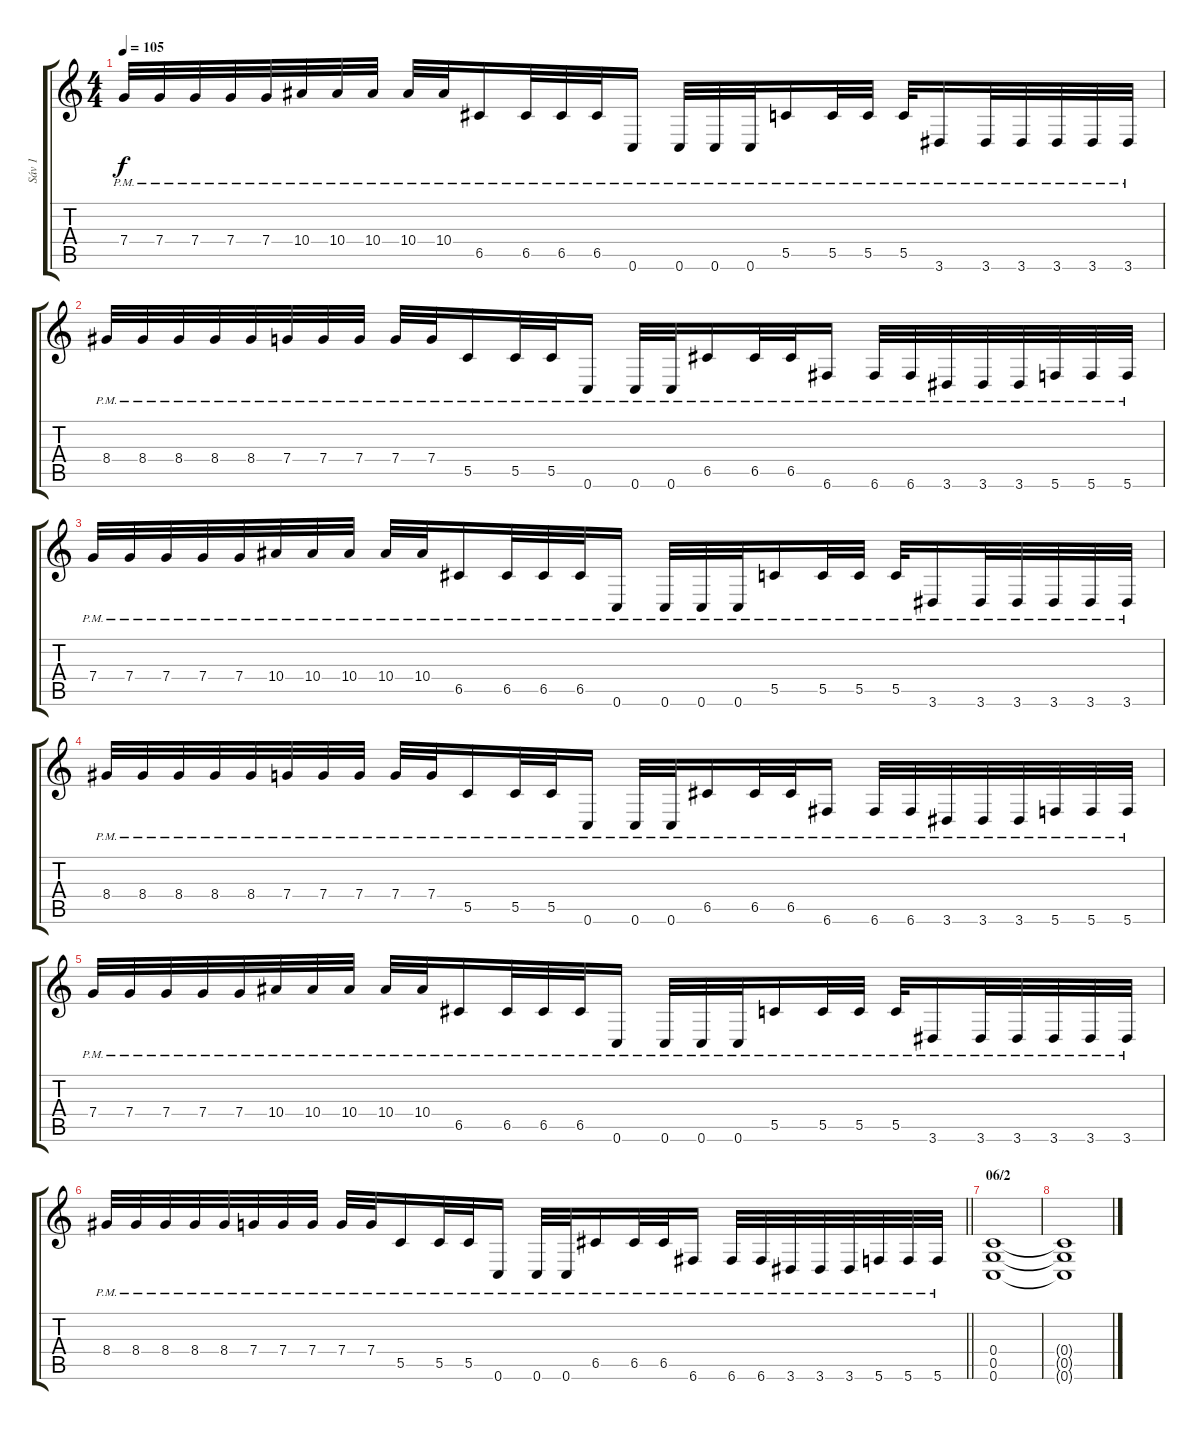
\track ("Sáv 1" "Sáv 1") {instrument distortionguitar}
\staff {score tabs}
\tuning (D4 A3 F3 C3 G2 C2) {hide}
\ts (4 4)
\tempo 105
\clef g2
\ks c
7.4{pm}.32{dy f} 7.4{pm}.32 7.4{pm}.32 7.4{pm}.32 7.4{pm}.32 10.4{pm}.32 10.4{pm}.32 10.4{pm}.32 10.4{pm}.32 10.4{pm}.32 6.5{pm}.16 6.5{pm}.32 6.5{pm}.32 6.5{pm}.32 0.6{pm}.16 0.6{pm}.32 0.6{pm}.32 0.6{pm}.32 5.5{pm}.16 5.5{pm}.32 5.5{pm}.32 5.5{pm}.32 3.6{pm}.16 3.6{pm}.32 3.6{pm}.32 3.6{pm}.32 3.6{pm}.32 3.6{pm}.32 |
8.4{pm}.32 8.4{pm}.32 8.4{pm}.32 8.4{pm}.32 8.4{pm}.32 7.4{pm}.32 7.4{pm}.32 7.4{pm}.32 7.4{pm}.32 7.4{pm}.32 5.5{pm}.16 5.5{pm}.32 5.5{pm}.32 0.6{pm}.16 0.6{pm}.32 0.6{pm}.32 6.5{pm}.16 6.5{pm}.32 6.5{pm}.32 6.6{pm}.16 6.6{pm}.32 6.6{pm}.32 3.6{pm}.32 3.6{pm}.32 3.6{pm}.32 5.6{pm}.32 5.6{pm}.32 5.6{pm}.32 |
7.4{pm}.32 7.4{pm}.32 7.4{pm}.32 7.4{pm}.32 7.4{pm}.32 10.4{pm}.32 10.4{pm}.32 10.4{pm}.32 10.4{pm}.32 10.4{pm}.32 6.5{pm}.16 6.5{pm}.32 6.5{pm}.32 6.5{pm}.32 0.6{pm}.16 0.6{pm}.32 0.6{pm}.32 0.6{pm}.32 5.5{pm}.16 5.5{pm}.32 5.5{pm}.32 5.5{pm}.32 3.6{pm}.16 3.6{pm}.32 3.6{pm}.32 3.6{pm}.32 3.6{pm}.32 3.6{pm}.32 |
8.4{pm}.32 8.4{pm}.32 8.4{pm}.32 8.4{pm}.32 8.4{pm}.32 7.4{pm}.32 7.4{pm}.32 7.4{pm}.32 7.4{pm}.32 7.4{pm}.32 5.5{pm}.16 5.5{pm}.32 5.5{pm}.32 0.6{pm}.16 0.6{pm}.32 0.6{pm}.32 6.5{pm}.16 6.5{pm}.32 6.5{pm}.32 6.6{pm}.16 6.6{pm}.32 6.6{pm}.32 3.6{pm}.32 3.6{pm}.32 3.6{pm}.32 5.6{pm}.32 5.6{pm}.32 5.6{pm}.32 |
7.4{pm}.32 7.4{pm}.32 7.4{pm}.32 7.4{pm}.32 7.4{pm}.32 10.4{pm}.32 10.4{pm}.32 10.4{pm}.32 10.4{pm}.32 10.4{pm}.32 6.5{pm}.16 6.5{pm}.32 6.5{pm}.32 6.5{pm}.32 0.6{pm}.16 0.6{pm}.32 0.6{pm}.32 0.6{pm}.32 5.5{pm}.16 5.5{pm}.32 5.5{pm}.32 5.5{pm}.32 3.6{pm}.16 3.6{pm}.32 3.6{pm}.32 3.6{pm}.32 3.6{pm}.32 3.6{pm}.32 |
\barLineRight lightlight
8.4{pm}.32 8.4{pm}.32 8.4{pm}.32 8.4{pm}.32 8.4{pm}.32 7.4{pm}.32 7.4{pm}.32 7.4{pm}.32 7.4{pm}.32 7.4{pm}.32 5.5{pm}.16 5.5{pm}.32 5.5{pm}.32 0.6{pm}.16 0.6{pm}.32 0.6{pm}.32 6.5{pm}.16 6.5{pm}.32 6.5{pm}.32 6.6{pm}.16 6.6{pm}.32 6.6{pm}.32 3.6{pm}.32 3.6{pm}.32 3.6{pm}.32 5.6{pm}.32 5.6{pm}.32 5.6{pm}.32 |
\section ("" "06/2")
(0.4 0.5 0.6).1 |
(0.4{t} 0.5{t} 0.6{t}).1
